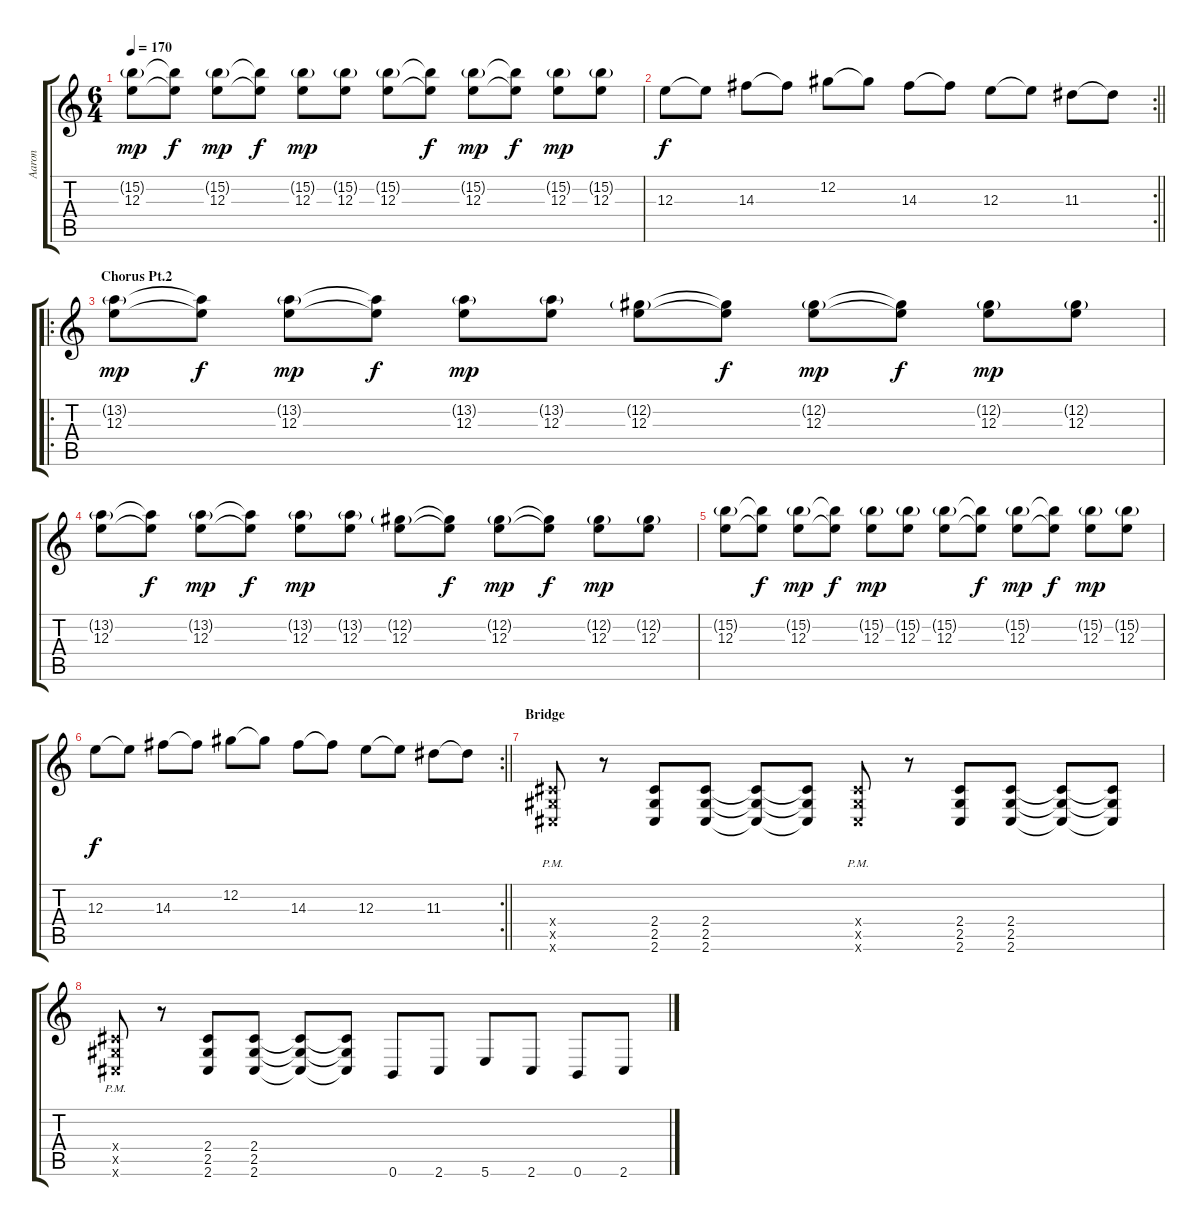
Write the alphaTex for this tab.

\track ("Aaron" "Aaron") {instrument distortionguitar}
\staff {score tabs}
\tuning (Db4 Ab3 E3 B2 Gb2 B1) {hide}
\ts (6 4)
\tempo 170
\clef g2
\ks c
(15.2{g} 12.3).8{dy mp} (15.2{t} 12.3{t}).8{dy f} (15.2{g} 12.3).8{dy mp} (15.2{t} 12.3{t}).8{dy f} (15.2{g} 12.3).8{dy mp} (15.2{g} 12.3).8 (15.2{g} 12.3).8 (15.2{t} 12.3{t}).8{dy f} (15.2{g} 12.3).8{dy mp} (15.2{t} 12.3{t}).8{dy f} (15.2{g} 12.3).8{dy mp} (15.2{g} 12.3).8 |
\rc 2
\barLineRight lightlight
12.3.8{dy f} 12.3{t}.8 14.3.8 14.3{t}.8 12.2.8 12.2{t}.8 14.3.8 14.3{t}.8 12.3.8 12.3{t}.8 11.3.8 11.3{t}.8 |
\ro
\section ("" "Chorus Pt.2")
(13.2{g} 12.3).8{dy mp instrument distortionguitar} (13.2{t} 12.3{t}).8{dy f} (13.2{g} 12.3).8{dy mp} (13.2{t} 12.3{t}).8{dy f} (13.2{g} 12.3).8{dy mp} (13.2{g} 12.3).8 (12.2{g} 12.3).8 (12.2{t} 12.3{t}).8{dy f} (12.2{g} 12.3).8{dy mp} (12.2{t} 12.3{t}).8{dy f} (12.2{g} 12.3).8{dy mp} (12.2{g} 12.3).8 |
(13.2{g} 12.3).8{instrument distortionguitar} (13.2{t} 12.3{t}).8{dy f} (13.2{g} 12.3).8{dy mp} (13.2{t} 12.3{t}).8{dy f} (13.2{g} 12.3).8{dy mp} (13.2{g} 12.3).8 (12.2{g} 12.3).8 (12.2{t} 12.3{t}).8{dy f} (12.2{g} 12.3).8{dy mp} (12.2{t} 12.3{t}).8{dy f} (12.2{g} 12.3).8{dy mp} (12.2{g} 12.3).8 |
(15.2{g} 12.3).8 (15.2{t} 12.3{t}).8{dy f} (15.2{g} 12.3).8{dy mp} (15.2{t} 12.3{t}).8{dy f} (15.2{g} 12.3).8{dy mp} (15.2{g} 12.3).8 (15.2{g} 12.3).8 (15.2{t} 12.3{t}).8{dy f} (15.2{g} 12.3).8{dy mp} (15.2{t} 12.3{t}).8{dy f} (15.2{g} 12.3).8{dy mp} (15.2{g} 12.3).8 |
\rc 2
\barLineRight lightlight
12.3.8{dy f} 12.3{t}.8 14.3.8 14.3{t}.8 12.2.8 12.2{t}.8 14.3.8 14.3{t}.8 12.3.8 12.3{t}.8 11.3.8 11.3{t}.8 |
\section ("" "Bridge")
(2.4{pm x} 2.5{pm x} 2.6{pm x}).8 r.8 (2.4 2.5 2.6).8 (2.4 2.5 2.6).8 (2.4{t} 2.5{t} 2.6{t}).8 (2.4{t} 2.5{t} 2.6{t}).8 (2.4{pm x} 2.5{pm x} 2.6{pm x}).8 r.8 (2.4 2.5 2.6).8 (2.4 2.5 2.6).8 (2.4{t} 2.5{t} 2.6{t}).8 (2.4{t} 2.5{t} 2.6{t}).8 |
(2.4{pm x} 2.5{pm x} 2.6{pm x}).8 r.8 (2.4 2.5 2.6).8 (2.4 2.5 2.6).8 (2.4{t} 2.5{t} 2.6{t}).8 (2.4{t} 2.5{t} 2.6{t}).8 0.6.8 2.6.8 5.6.8 2.6.8 0.6.8 2.6.8
